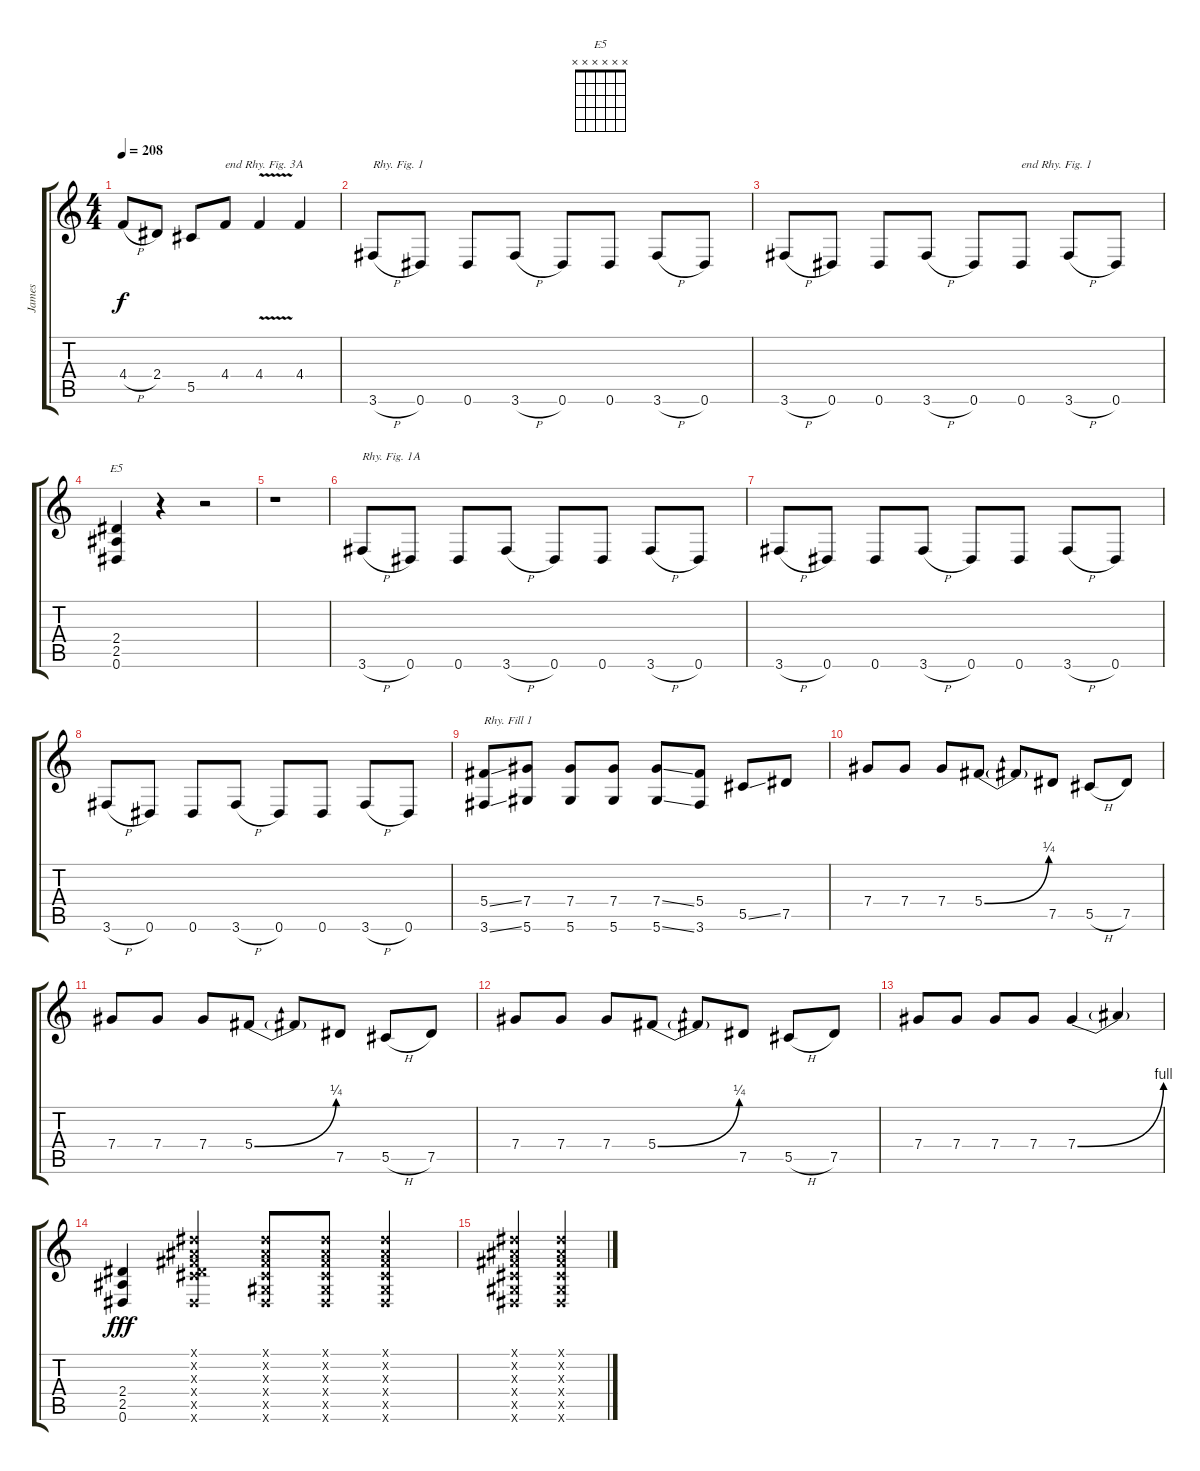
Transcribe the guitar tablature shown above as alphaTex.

\track ("James" "James") {instrument distortionguitar}
\staff {score tabs}
\tuning (Eb4 Bb3 Gb3 Db3 Ab2 Eb2) {hide}
\chord ("E5" x x x x x x)
\ts (4 4)
\tempo 208
\clef g2
\ks c
4.4{h}.8{dy f} 2.4.8 5.5.8 4.4.8{txt "end Rhy. Fig. 3A"} 4.4{v}.4 4.4.4 |
3.6{h}.8{txt "Rhy. Fig. 1"} 0.6.8 0.6.8 3.6{h}.8 0.6.8 0.6.8 3.6{h}.8 0.6.8 |
3.6{h}.8 0.6.8 0.6.8 3.6{h}.8 0.6.8 0.6.8{txt "end Rhy. Fig. 1"} 3.6{h}.8 0.6.8 |
(2.4 2.5 0.6).4{ch "E5"} r.4 r.2 |
r.1 |
3.6{h}.8{txt "Rhy. Fig. 1A"} 0.6.8 0.6.8 3.6{h}.8 0.6.8 0.6.8 3.6{h}.8 0.6.8 |
3.6{h}.8 0.6.8 0.6.8 3.6{h}.8 0.6.8 0.6.8 3.6{h}.8 0.6.8 |
3.6{h}.8 0.6.8 0.6.8 3.6{h}.8 0.6.8 0.6.8 3.6{h}.8 0.6.8 |
(5.4{ss} 3.6{ss}).8{txt "Rhy. Fill 1"} (7.4 5.6).8 (7.4 5.6).8 (7.4 5.6).8 (7.4{ss} 5.6{ss}).8 (5.4 3.6).8 5.5{ss}.8 7.5.8 |
7.4.8 7.4.8 7.4.8 5.4{be (bend 0 0 60 1)}.8 5.4{t}.8 7.5.8 5.5{h}.8 7.5.8 |
7.4.8 7.4.8 7.4.8 5.4{be (bend 0 0 60 1)}.8 5.4{t}.8 7.5.8 5.5{h}.8 7.5.8 |
7.4.8 7.4.8 7.4.8 5.4{be (bend 0 0 60 1)}.8 5.4{t}.8 7.5.8 5.5{h}.8 7.5.8 |
7.4.8 7.4.8 7.4.8 7.4.8 7.4{be (bend 0 0 60 4)}.4 7.4{t}.4 |
(2.4 2.5 0.6).4{dy fff} (0.1{x} 0.2{x} 0.3{x} 0.4{x} 7.5{x} 0.6{x}).4 (0.1{x} 0.2{x} 0.3{x} 0.4{x} 0.5{x} 0.6{x}).8 (0.1{x} 0.2{x} 0.3{x} 0.4{x} 0.5{x} 0.6{x}).8 (0.1{x} 0.2{x} 0.3{x} 0.4{x} 0.5{x} 0.6{x}).4 |
(0.1{x} 0.2{x} 0.3{x} 0.4{x} 0.5{x} 0.6{x}).2 (0.1{x} 0.2{x} 0.3{x} 0.4{x} 0.5{x} 0.6{x}).2
